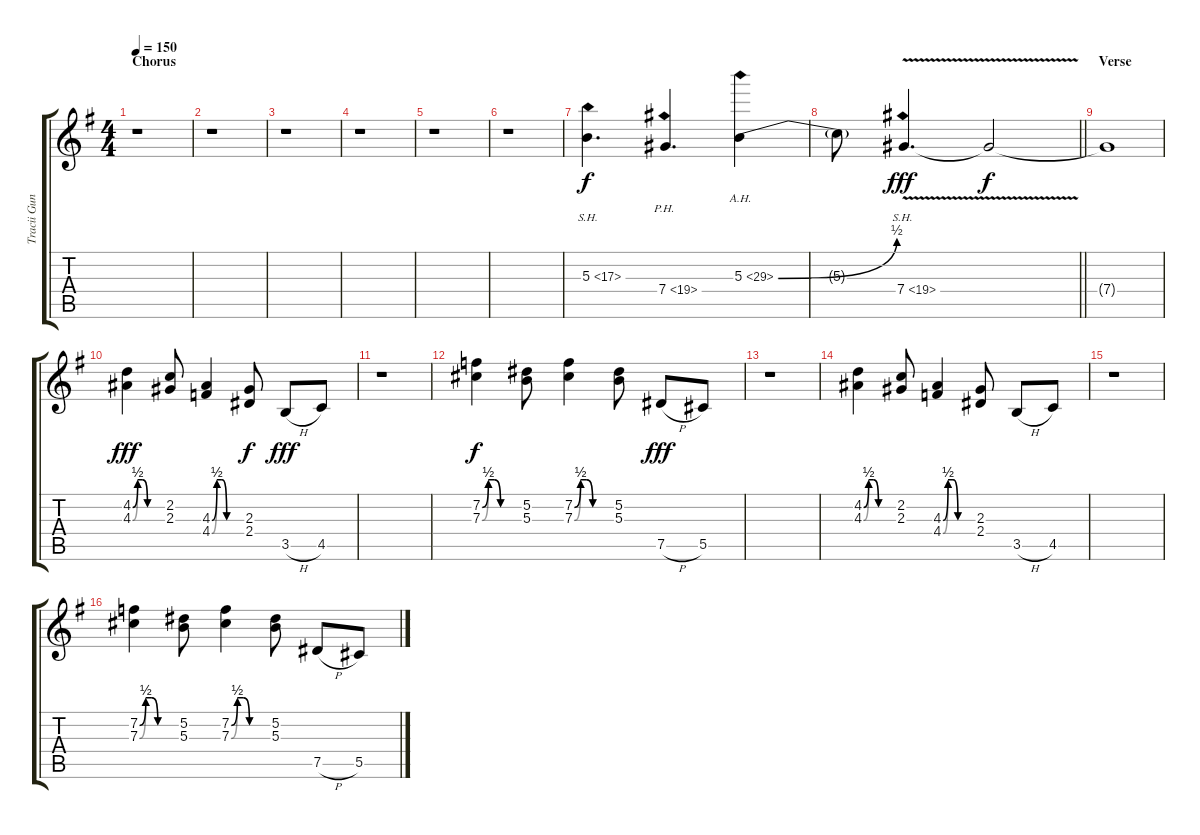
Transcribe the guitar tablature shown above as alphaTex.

\track ("Tracii Guns - Lead Guitar" "Tracii Gun") {instrument distortionguitar}
\staff {score tabs}
\tuning (Eb4 Bb3 Gb3 Db3 Ab2 Eb2) {hide}
\ts (4 4)
\section ("" "Chorus")
\tempo 150
\clef g2
\ks g
r.1{dy fff} |
r.1 |
r.1 |
r.1 |
r.1 |
r.1 |
5.3{sh 12}.4{d dy f} 7.4{ph 12}.4{d} 5.3{be (bend 0 0 60 2) ah 24}.4 |
\barLineRight lightlight
5.3{t}.8 7.4{sh 12 v}.4{d dy fff} 7.4{t}.2{dy f} |
\section ("" "Verse")
7.4{t}.1{volume 0} |
(4.2{be (custom 0 0 10 2 20 2 30 0 60 0)} 4.3{be (custom 0 0 10 2 20 2 30 0 60 0)}).4{dy fff volume 16} (2.2 2.3).8 (4.3{be (custom 0 0 10 2 20 2 30 0 60 0)} 4.4{be (custom 0 0 10 2 20 2 30 0 60 0)}).4 (2.3 2.4).8{dy f} 3.5{h}.8{dy fff} 4.5.8 |
r.1 |
(7.2{be (custom 0 0 10 2 20 2 30 0 60 0)} 7.3{be (custom 0 0 10 2 20 2 30 0 60 0)}).4{dy f} (5.2 5.3).8 (7.2{be (custom 0 0 10 2 20 2 30 0 60 0)} 7.3{be (custom 0 0 10 2 20 2 30 0 60 0)}).4 (5.2 5.3).8 7.5{h}.8{dy fff} 5.5.8 |
r.1 |
(4.2{be (custom 0 0 10 2 20 2 30 0 60 0)} 4.3{be (custom 0 0 10 2 20 2 30 0 60 0)}).4 (2.2 2.3).8 (4.3{be (custom 0 0 10 2 20 2 30 0 60 0)} 4.4{be (custom 0 0 10 2 20 2 30 0 60 0)}).4 (2.3 2.4).8 3.5{h}.8 4.5.8 |
r.1 |
(7.2{be (custom 0 0 10 2 20 2 30 0 60 0)} 7.3{be (custom 0 0 10 2 20 2 30 0 60 0)}).4 (5.2 5.3).8 (7.2{be (custom 0 0 10 2 20 2 30 0 60 0)} 7.3{be (custom 0 0 10 2 20 2 30 0 60 0)}).4 (5.2 5.3).8 7.5{h}.8 5.5.8
